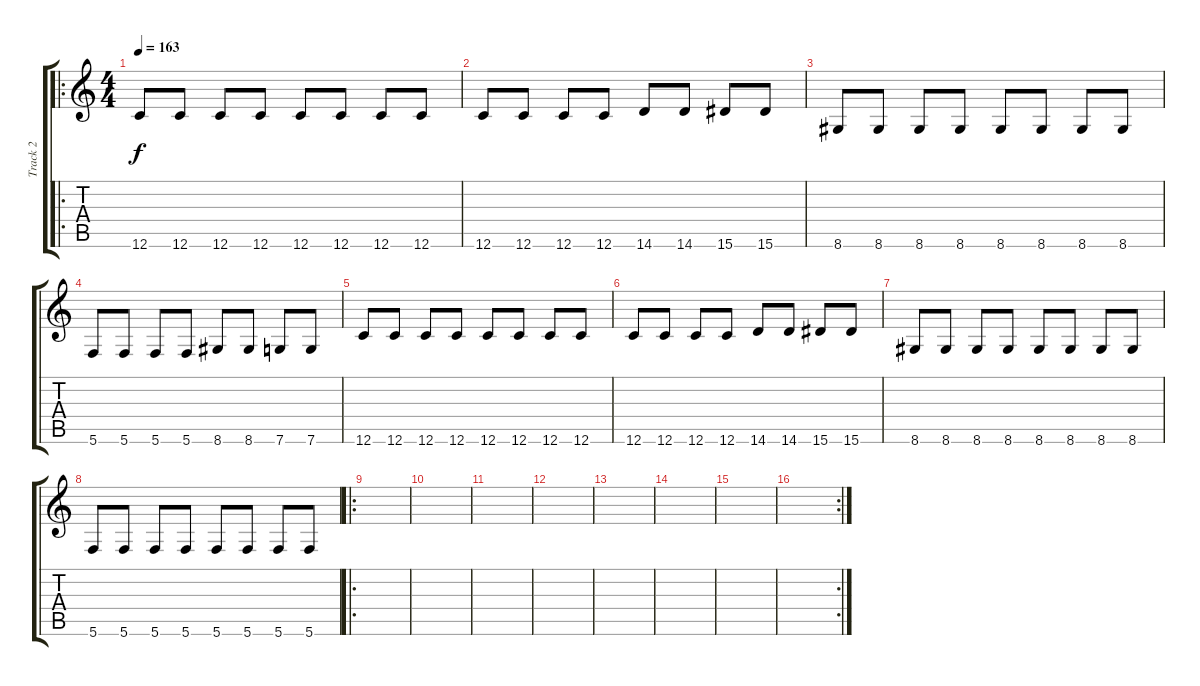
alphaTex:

\track ("Track 2" "Track 2") {instrument electricbasspick}
\staff {score tabs}
\tuning (D4 A3 F3 C3 G2 C2) {hide}
\ro
\ts (4 4)
\tempo 163
\clef g2
\ks c
12.6.8{dy f} 12.6.8 12.6.8 12.6.8 12.6.8 12.6.8 12.6.8 12.6.8 |
12.6.8 12.6.8 12.6.8 12.6.8 14.6.8 14.6.8 15.6.8 15.6.8 |
8.6.8 8.6.8 8.6.8 8.6.8 8.6.8 8.6.8 8.6.8 8.6.8 |
5.6.8 5.6.8 5.6.8 5.6.8 8.6.8 8.6.8 7.6.8 7.6.8 |
12.6.8 12.6.8 12.6.8 12.6.8 12.6.8 12.6.8 12.6.8 12.6.8 |
12.6.8 12.6.8 12.6.8 12.6.8 14.6.8 14.6.8 15.6.8 15.6.8 |
8.6.8 8.6.8 8.6.8 8.6.8 8.6.8 8.6.8 8.6.8 8.6.8 |
5.6.8 5.6.8 5.6.8 5.6.8 5.6.8 5.6.8 5.6.8 5.6.8 |
\ro
|
|
|
|
|
|
|
\rc 2
